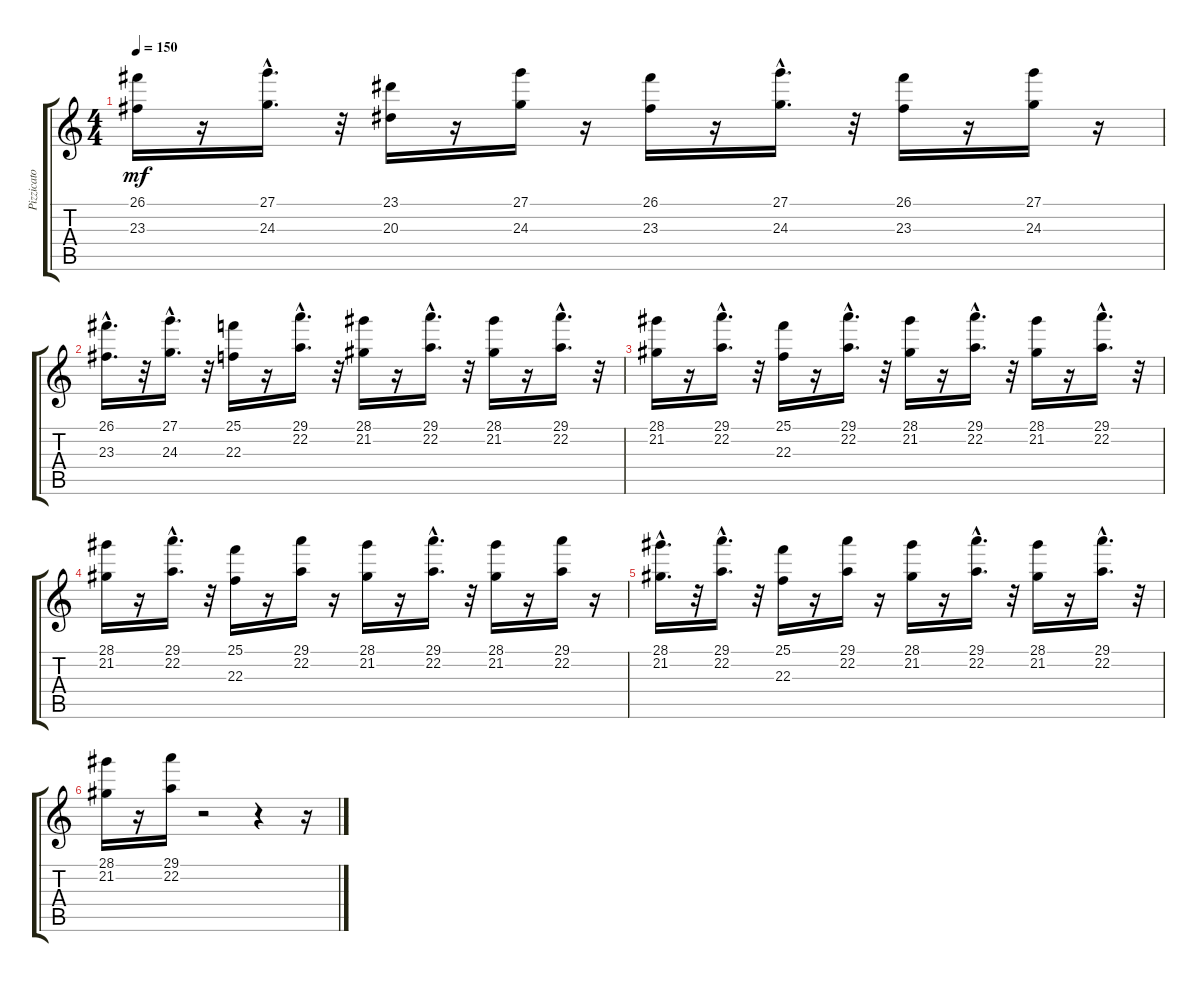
\track ("Pizzicato" "Pizzicato") {instrument pizzicatostrings}
\staff {score tabs}
\tuning (E4 B3 G3 D3 A2 E2) {hide}
\ts (4 4)
\tempo 150
\clef g2
\ks c
(26.1 23.3).16{dy mf} r.16 (27.1 24.3{hac}).16{d} r.32 (23.1 20.3).16 r.16 (27.1 24.3).16 r.16 (26.1 23.3).16 r.16 (27.1{hac} 24.3).16{d} r.32 (26.1 23.3).16 r.16 (27.1 24.3).16 r.16 |
(26.1 23.3{hac}).16{d} r.32 (27.1 24.3{hac}).16{d} r.32 (25.1 22.3).16 r.16 (29.1{hac} 22.2{hac}).16{d} r.32 (28.1 21.2).16 r.16 (29.1 22.2{hac}).16{d} r.32 (28.1 21.2).16 r.16 (29.1{hac} 22.2).16{d} r.32 |
(28.1 21.2).16 r.16 (29.1 22.2{hac}).16{d} r.32 (25.1 22.3).16 r.16 (29.1{hac} 22.2).16{d} r.32 (28.1 21.2).16 r.16 (29.1 22.2{hac}).16{d} r.32 (28.1 21.2).16 r.16 (29.1 22.2{hac}).16{d} r.32 |
(28.1 21.2).16 r.16 (29.1 22.2{hac}).16{d} r.32 (25.1 22.3).16 r.16 (29.1 22.2).16 r.16 (28.1 21.2).16 r.16 (29.1 22.2{hac}).16{d} r.32 (28.1 21.2).16 r.16 (29.1 22.2).16 r.16 |
(28.1 21.2{hac}).16{d} r.32 (29.1 22.2{hac}).16{d} r.32 (25.1 22.3).16 r.16 (29.1 22.2).16 r.16 (28.1 21.2).16 r.16 (29.1 22.2{hac}).16{d} r.32 (28.1 21.2).16 r.16 (29.1 22.2{hac}).16{d} r.32 |
(28.1 21.2).16 r.16 (29.1 22.2).16 r.2 r.4 r.16
